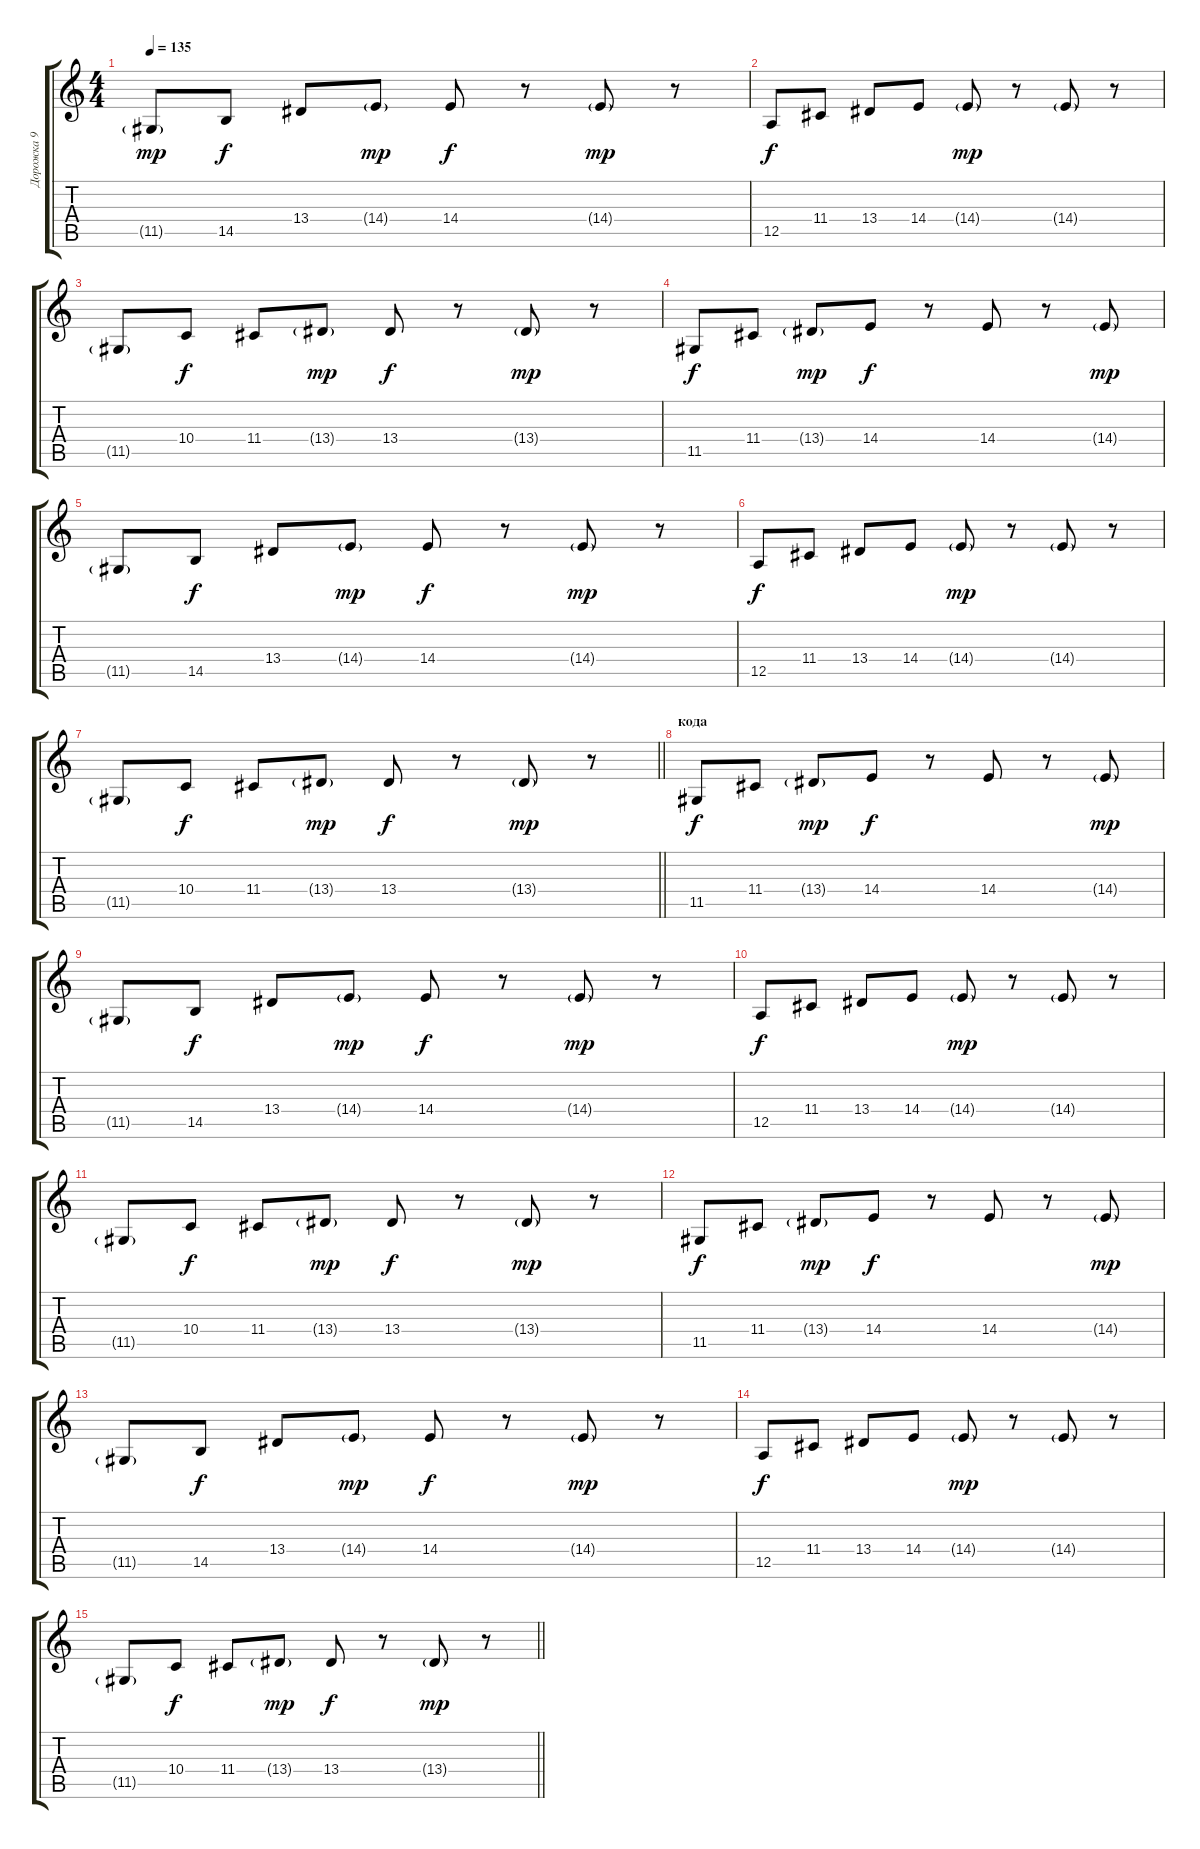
\track ("Дорожка 9" "Дорожка 9") {instrument fx8scifi}
\staff {score tabs}
\tuning (E4 B3 G3 D3 A2 E2) {hide}
\ts (4 4)
\tempo 135
\clef g2
\ks c
11.5{g}.8{dy mp} 14.5.8{dy f} 13.4.8 14.4{g}.8{dy mp} 14.4.8{dy f} r.8 14.4{g}.8{dy mp} r.8 |
12.5.8{dy f} 11.4.8 13.4.8 14.4.8 14.4{g}.8{dy mp} r.8 14.4{g}.8 r.8 |
11.5{g}.8 10.4.8{dy f} 11.4.8 13.4{g}.8{dy mp} 13.4.8{dy f} r.8 13.4{g}.8{dy mp} r.8 |
11.5.8{dy f} 11.4.8 13.4{g}.8{dy mp} 14.4.8{dy f} r.8 14.4.8 r.8 14.4{g}.8{dy mp} |
11.5{g}.8 14.5.8{dy f} 13.4.8 14.4{g}.8{dy mp} 14.4.8{dy f} r.8 14.4{g}.8{dy mp} r.8 |
12.5.8{dy f} 11.4.8 13.4.8 14.4.8 14.4{g}.8{dy mp} r.8 14.4{g}.8 r.8 |
\barLineRight lightlight
11.5{g}.8 10.4.8{dy f} 11.4.8 13.4{g}.8{dy mp} 13.4.8{dy f} r.8 13.4{g}.8{dy mp} r.8 |
\section ("" "кода")
11.5.8{dy f} 11.4.8 13.4{g}.8{dy mp} 14.4.8{dy f} r.8 14.4.8 r.8 14.4{g}.8{dy mp} |
11.5{g}.8 14.5.8{dy f} 13.4.8 14.4{g}.8{dy mp} 14.4.8{dy f} r.8 14.4{g}.8{dy mp} r.8 |
12.5.8{dy f} 11.4.8 13.4.8 14.4.8 14.4{g}.8{dy mp} r.8 14.4{g}.8 r.8 |
11.5{g}.8 10.4.8{dy f} 11.4.8 13.4{g}.8{dy mp} 13.4.8{dy f} r.8 13.4{g}.8{dy mp} r.8 |
11.5.8{dy f} 11.4.8 13.4{g}.8{dy mp} 14.4.8{dy f} r.8 14.4.8 r.8 14.4{g}.8{dy mp} |
11.5{g}.8 14.5.8{dy f} 13.4.8 14.4{g}.8{dy mp} 14.4.8{dy f} r.8 14.4{g}.8{dy mp} r.8 |
12.5.8{dy f} 11.4.8 13.4.8 14.4.8 14.4{g}.8{dy mp} r.8 14.4{g}.8 r.8 |
\barLineRight lightlight
11.5{g}.8 10.4.8{dy f} 11.4.8 13.4{g}.8{dy mp} 13.4.8{dy f} r.8 13.4{g}.8{dy mp} r.8
